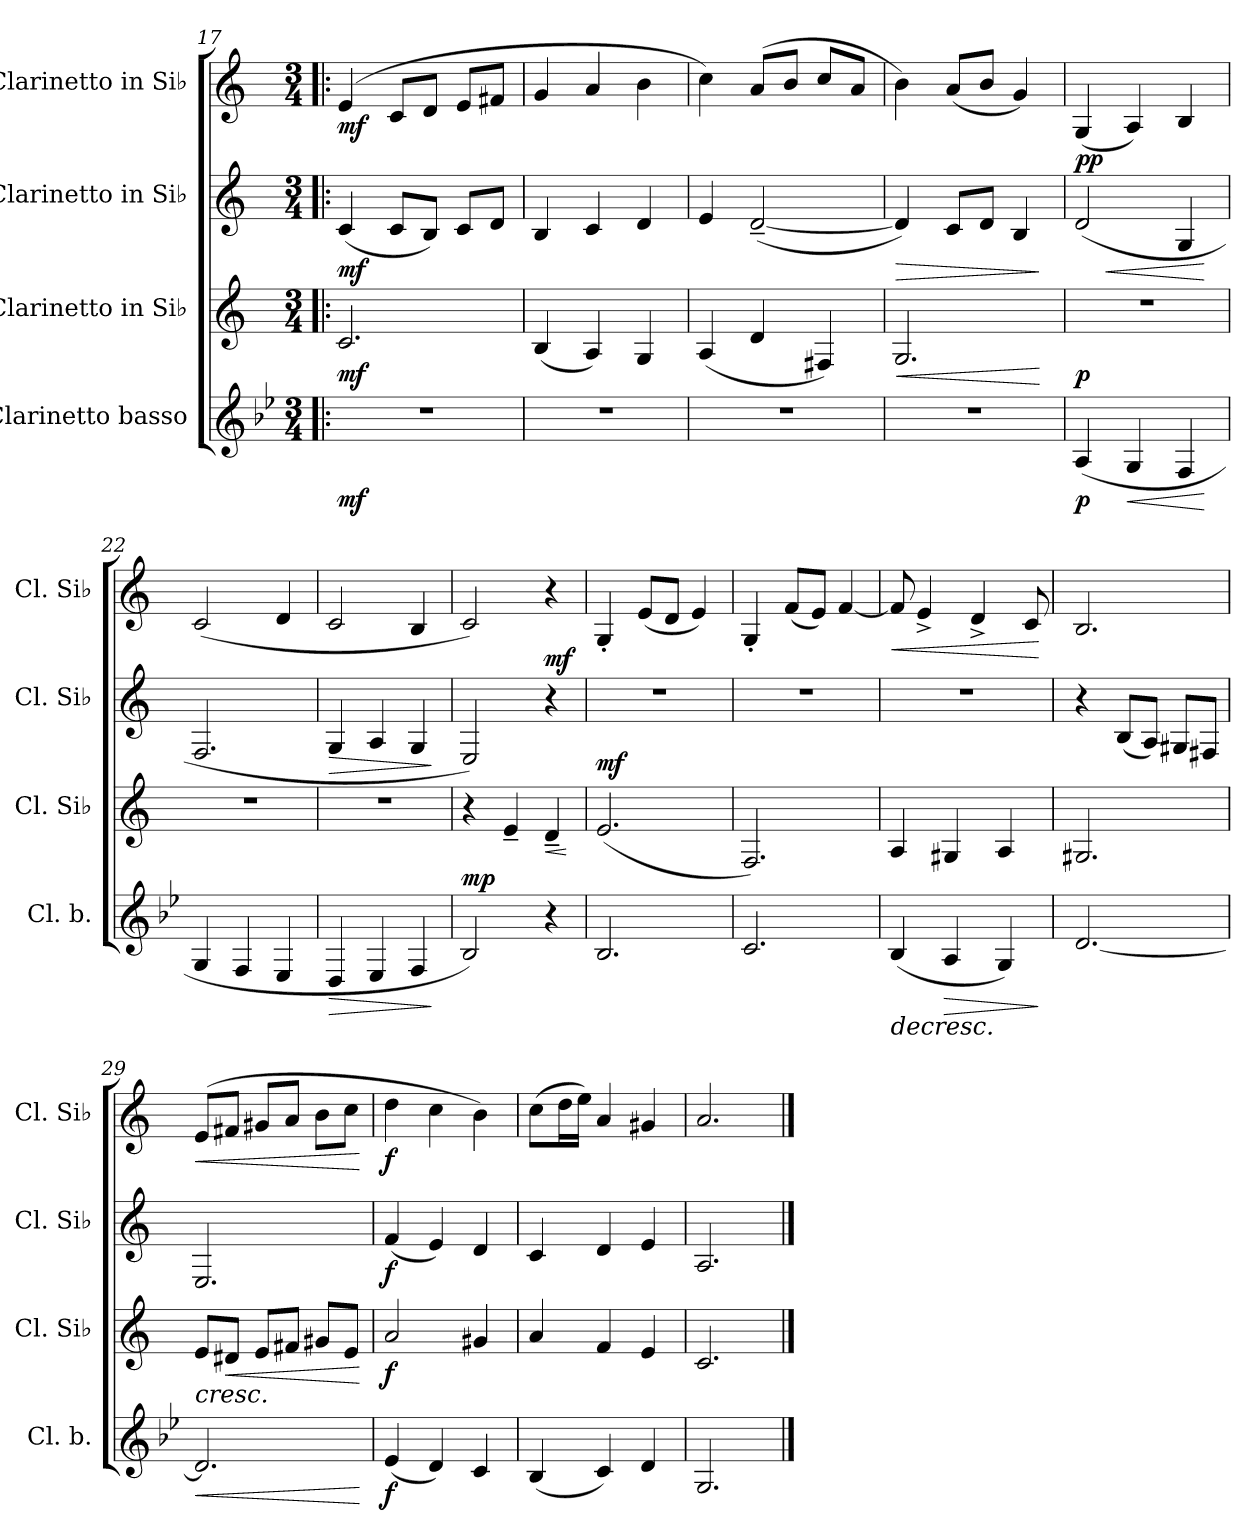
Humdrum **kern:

**kern	**dynam	**kern	**dynam	**kern	**dynam	**kern	**dynam
*part4	*part4	*part3	*part3	*part2	*part2	*part1	*part1
*staff4	*staff4	*staff3	*staff3	*staff2	*staff2	*staff1	*staff1
*I"Clarinetto basso	*	*I"Clarinetto in Si♭	*	*I"Clarinetto in Si♭	*	*I"Clarinetto in Si♭	*
*I'Cl. b.	*	*I'Cl. Si♭	*	*I'Cl. Si♭	*	*I'Cl. Si♭	*
*clefG2	*	*clefG2	*	*clefG2	*	*clefG2	*
*ITrd8c14	*	*ITrd1c2	*	*ITrd1c2	*	*ITrd1c2	*
*k[b-e-]	*	*k[b-e-]	*	*k[b-e-]	*	*k[b-e-]	*
*M3/4	*	*M3/4	*	*M3/4	*	*M3/4	*
=17!|:	=17!|:	=17!|:	=17!|:	=17!|:	=17!|:	=17!|:	=17!|:
!	!LO:DY:b	!	!LO:DY:b	!	!LO:DY:b	!	!LO:DY:b
2.r	mf	2.B-/	mf	(4B-/	mf	(4d/	mf
.	.	.	.	8B-/L	.	8B-/L	.
.	.	.	.	8A/J)	.	8c/J	.
.	.	.	.	8B-/L	.	8d/L	.
.	.	.	.	8c/J	.	8en/J	.
=18	=18	=18	=18	=18	=18	=18	=18
2.r	.	(4A/	.	4A/	.	4f/	.
.	.	4G/)	.	4B-/	.	4g/	.
.	.	4F/	.	4c/	.	4a\	.
=19	=19	=19	=19	=19	=19	=19	=19
2.r	.	(4G/	.	4d/	.	4b-\)	.
.	.	4c/	.	([2c~/	.	(8g/L	.
.	.	.	.	.	.	8a/J	.
.	.	4En/)	.	.	.	8b-/L	.
.	.	.	.	.	.	8g/J	.
=20	=20	=20	=20	=20	=20	=20	=20
!	!	!	!LO:HP:b	!	!LO:HP:b	!	!
2.r	.	2.F/	<	4c/])	>	4a\)	.
.	.	.	.	8B-/L	.	(8g/L	.
.	.	.	.	8c/J	.	8a/J	.
.	.	.	.	4A/	.	4f/)	.
.	.	.	[	.	]	.	.
!!LO:PB:g=z
=21	=21	=21	=21	=21	=21	=21	=21
!	!LO:DY:b	!	!LO:DY:b	!	!LO:HP:b	!	!
!	!	!	!	!	!LO:DY:n=1:a	!	!
!	!	!	!	!	!LO:DY:n=2:b	!	!
(4AA/	p	2.r	p	(2c/	< p p	(4F/	.
!	!LO:HP:b	!	!	!	!	!	!
4GG/	<	.	.	.	.	4G/)	.
4FF/	.	.	.	4F/	.	4A/	.
.	[	.	.	.	[	.	.
=22	=22	=22	=22	=22	=22	=22	=22
4GG/	.	2.r	.	2.E-/	.	(2B-/	.
4FF/	.	.	.	.	.	.	.
4EE-/	.	.	.	.	.	4c/	.
=23	=23	=23	=23	=23	=23	=23	=23
!	!LO:HP:b	!	!	!	!LO:HP:b	!	!
4DD/	>	2.r	.	4F/	>	2B-/	.
4EE-/	.	.	.	4G/	.	.	.
4FF/	.	.	.	4F/	.	4A/	.
.	]	.	.	.	]	.	.
=24	=24	=24	=24	=24	=24	=24	=24
!	!LO:DY:a	!	!	!	!	!	!
2BB-/)	mp	4r	.	2D/)	.	2B-/)	.
.	.	4d~/	.	.	.	.	.
!	!	!	!LO:HP:b	!	!LO:DY:a	!	!
4r	.	4c~/	<	4r	mf	4r	.
.	.	.	[	.	.	.	.
=25	=25	=25	=25	=25	=25	=25	=25
!	!LO:DY:b	!	!	!	!	!	!
!	!LO:DY:n=1:a	!	!	!	!LO:DY:b	!	!
2.BB-/	mf mf	(2.d/	.	2.r	mf	4F'/	.
.	.	.	.	.	.	(8d/L	.
.	.	.	.	.	.	8c/J	.
.	.	.	.	.	.	4d/)	.
=26	=26	=26	=26	=26	=26	=26	=26
2.C/	.	2.E-/)	.	2.r	.	4F'/	.
.	.	.	.	.	.	(8e-/L	.
.	.	.	.	.	.	8d/J)	.
.	.	.	.	.	.	[4e-/	.
=27	=27	=27	=27	=27	=27	=27	=27
!	!LO:HP:b	!	!	!	!	!	!LO:HP:b
(4BB-/	>	4G/	.	2.r	.	8e-/]	<
.	.	.	.	.	.	4d^/	.
!	!LO:HP:b	!	!	!	!	!	!
4AA/	>	4F#X/	.	.	.	.	.
.	.	.	.	.	.	4c^/	.
4GG/)	.	4G/	.	.	.	.	.
.	.	.	.	.	.	8B-/	.
.	] ]	.	.	.	.	.	[
=28	=28	=28	=28	=28	=28	=28	=28
[2.D/	.	2.F#X/	.	4r	.	2.A/	.
.	.	.	.	(8A/L	.	.	.
.	.	.	.	8G/J)	.	.	.
.	.	.	.	8F#X/L	.	.	.
.	.	.	.	8En/J	.	.	.
!!LO:LB:g=z
=29	=29	=29	=29	=29	=29	=29	=29
!	!LO:HP:b	!	!LO:HP:b	!	!	!	!LO:HP:b
2.D/]	<	8d/L	<	2.D/	.	(8d/L	<
!	!	!	!LO:HP:b	!	!	!	!
.	.	8c#X/J	<	.	.	8en/J	.
.	.	8d/L	.	.	.	8f#X/L	.
.	.	8en/J	.	.	.	8g/J	.
.	.	8f#X/L	.	.	.	8a\L	.
.	.	8d/J	.	.	.	8b-\J	.
.	[	.	[ [	.	.	.	[
=30	=30	=30	=30	=30	=30	=30	=30
!	!LO:DY:b	!	!LO:DY:b	!	!LO:DY:b	!	!LO:DY:b
(4E-/	f	2g/	f	(4e-/	f	4cc\	f
4D/)	.	.	.	4d/)	.	4b-\	.
4C/	.	4f#X/	.	4c/	.	4a\)	.
=31	=31	=31	=31	=31	=31	=31	=31
(4BB-/	.	4g/	.	4B-/	.	(8b-\L	.
.	.	.	.	.	.	16cc\L	.
.	.	.	.	.	.	16dd\JJ)	.
4C/)	.	4e-/	.	4c/	.	4g/	.
4D/	.	4d/	.	4d/	.	4f#X/	.
=32	=32	=32	=32	=32	=32	=32	=32
2.GG/	.	2.B-/	.	2.G/	.	2.g/	.
==	==	==	==	==	==	==	==
*-	*-	*-	*-	*-	*-	*-	*-
